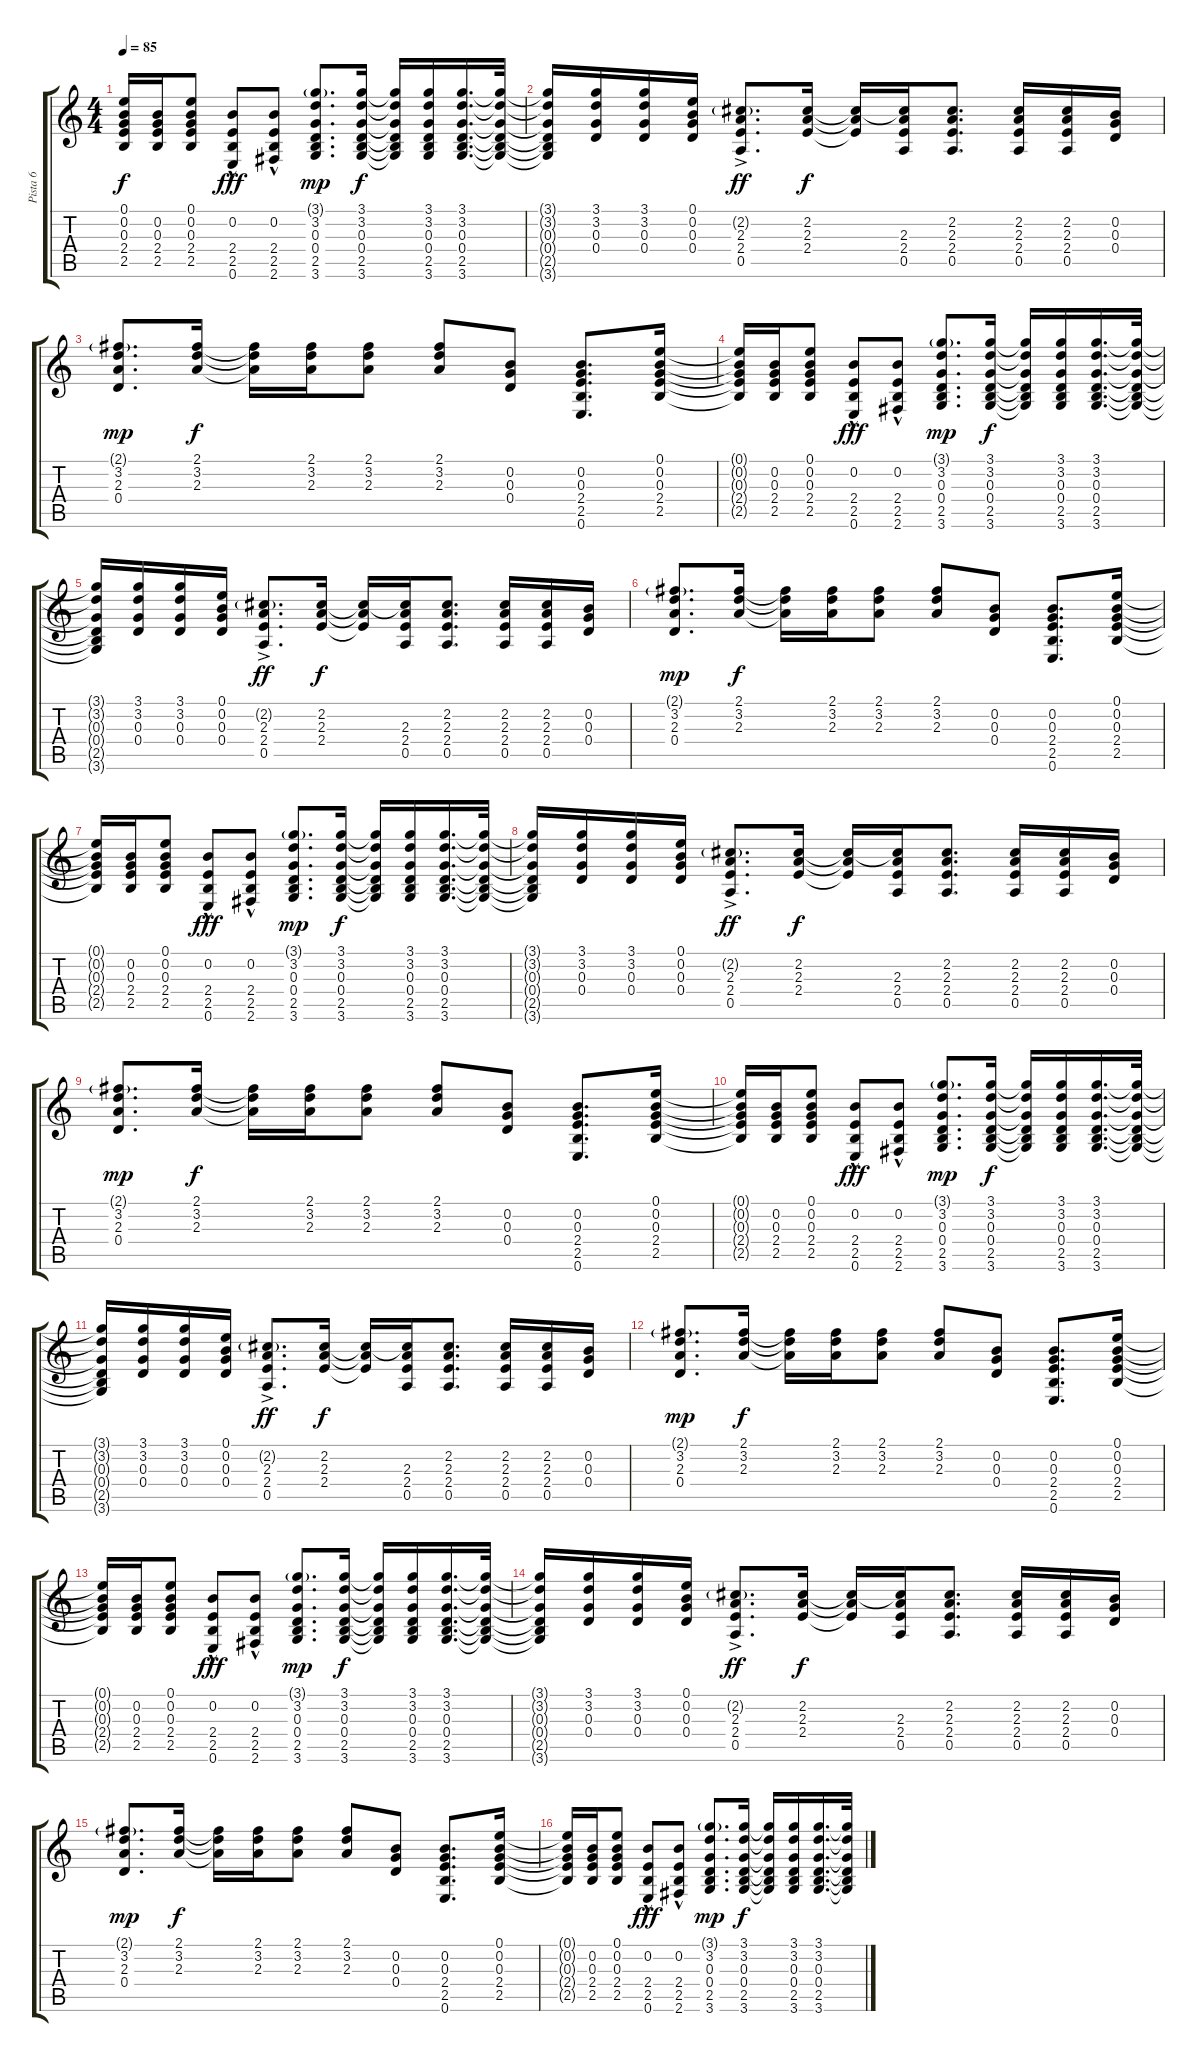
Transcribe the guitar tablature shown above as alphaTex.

\track ("Pista 6" "Pista 6") {instrument electricguitarjazz}
\staff {score tabs}
\tuning (E4 B3 G3 D3 A2 E2) {hide}
\ts (4 4)
\tempo 85
\clef g2
\ks c
(0.1{t} 0.2{t} 0.3{t} 2.4{t} 2.5{t}).16{dy f} (0.2 0.3 2.4 2.5).16 (0.1 0.2 0.3 2.4 2.5).8 (0.2 2.4 2.5 0.6{hac}).8{dy fff} (0.2 2.4 2.5 2.6{hac}).8 (3.1{g} 3.2 0.3 0.4 2.5 3.6).8{d dy mp} (3.1 3.2 0.3 0.4 2.5 3.6).16{dy f} (3.1{t} 3.2{t} 0.3{t} 0.4{t} 2.5{t} 3.6{t}).16 (3.1 3.2 0.3 0.4 2.5 3.6).16 (3.1 3.2 0.3 0.4 2.5 3.6).16{d} (3.1{t} 3.2{t} 0.3{t} 0.4{t} 2.5{t} 3.6{t}).32 |
(3.1{t} 3.2{t} 0.3{t} 0.4{t} 2.5{t} 3.6{t}).16 (3.1 3.2 0.3 0.4).16 (3.1 3.2 0.3 0.4).16 (0.1 0.2 0.3 0.4).16 (2.2{g} 2.3 2.4 0.5{ac}).8{d dy ff} (2.2 2.3 2.4).16{dy f} (2.2{t} 2.3{t} 2.4{t}).16 (2.2{t} 2.3 2.4 0.5).16 (2.2 2.3 2.4 0.5).8{d} (2.2 2.3 2.4 0.5).16 (2.2 2.3 2.4 0.5).16 (0.2 0.3 0.4).16 |
(2.1{g} 3.2 2.3 0.4).8{d dy mp} (2.1 3.2 2.3).16{dy f} (2.1{t} 3.2{t} 2.3{t}).16 (2.1 3.2 2.3).16 (2.1 3.2 2.3).8 (2.1 3.2 2.3).8 (0.2 0.3 0.4).8 (0.2 0.3 2.4 2.5 0.6).8{d} (0.1 0.2 0.3 2.4 2.5).16 |
(0.1{t} 0.2{t} 0.3{t} 2.4{t} 2.5{t}).16 (0.2 0.3 2.4 2.5).16 (0.1 0.2 0.3 2.4 2.5).8 (0.2 2.4 2.5 0.6{hac}).8{dy fff} (0.2 2.4 2.5 2.6{hac}).8 (3.1{g} 3.2 0.3 0.4 2.5 3.6).8{d dy mp} (3.1 3.2 0.3 0.4 2.5 3.6).16{dy f} (3.1{t} 3.2{t} 0.3{t} 0.4{t} 2.5{t} 3.6{t}).16 (3.1 3.2 0.3 0.4 2.5 3.6).16 (3.1 3.2 0.3 0.4 2.5 3.6).16{d} (3.1{t} 3.2{t} 0.3{t} 0.4{t} 2.5{t} 3.6{t}).32 |
(3.1{t} 3.2{t} 0.3{t} 0.4{t} 2.5{t} 3.6{t}).16 (3.1 3.2 0.3 0.4).16 (3.1 3.2 0.3 0.4).16 (0.1 0.2 0.3 0.4).16 (2.2{g} 2.3 2.4 0.5{ac}).8{d dy ff} (2.2 2.3 2.4).16{dy f} (2.2{t} 2.3{t} 2.4{t}).16 (2.2{t} 2.3 2.4 0.5).16 (2.2 2.3 2.4 0.5).8{d} (2.2 2.3 2.4 0.5).16 (2.2 2.3 2.4 0.5).16 (0.2 0.3 0.4).16 |
(2.1{g} 3.2 2.3 0.4).8{d dy mp} (2.1 3.2 2.3).16{dy f} (2.1{t} 3.2{t} 2.3{t}).16 (2.1 3.2 2.3).16 (2.1 3.2 2.3).8 (2.1 3.2 2.3).8 (0.2 0.3 0.4).8 (0.2 0.3 2.4 2.5 0.6).8{d} (0.1 0.2 0.3 2.4 2.5).16 |
(0.1{t} 0.2{t} 0.3{t} 2.4{t} 2.5{t}).16 (0.2 0.3 2.4 2.5).16 (0.1 0.2 0.3 2.4 2.5).8 (0.2 2.4 2.5 0.6{hac}).8{dy fff} (0.2 2.4 2.5 2.6{hac}).8 (3.1{g} 3.2 0.3 0.4 2.5 3.6).8{d dy mp} (3.1 3.2 0.3 0.4 2.5 3.6).16{dy f} (3.1{t} 3.2{t} 0.3{t} 0.4{t} 2.5{t} 3.6{t}).16 (3.1 3.2 0.3 0.4 2.5 3.6).16 (3.1 3.2 0.3 0.4 2.5 3.6).16{d} (3.1{t} 3.2{t} 0.3{t} 0.4{t} 2.5{t} 3.6{t}).32 |
(3.1{t} 3.2{t} 0.3{t} 0.4{t} 2.5{t} 3.6{t}).16 (3.1 3.2 0.3 0.4).16 (3.1 3.2 0.3 0.4).16 (0.1 0.2 0.3 0.4).16 (2.2{g} 2.3 2.4 0.5{ac}).8{d dy ff} (2.2 2.3 2.4).16{dy f} (2.2{t} 2.3{t} 2.4{t}).16 (2.2{t} 2.3 2.4 0.5).16 (2.2 2.3 2.4 0.5).8{d} (2.2 2.3 2.4 0.5).16 (2.2 2.3 2.4 0.5).16 (0.2 0.3 0.4).16 |
(2.1{g} 3.2 2.3 0.4).8{d dy mp} (2.1 3.2 2.3).16{dy f} (2.1{t} 3.2{t} 2.3{t}).16 (2.1 3.2 2.3).16 (2.1 3.2 2.3).8 (2.1 3.2 2.3).8 (0.2 0.3 0.4).8 (0.2 0.3 2.4 2.5 0.6).8{d} (0.1 0.2 0.3 2.4 2.5).16 |
(0.1{t} 0.2{t} 0.3{t} 2.4{t} 2.5{t}).16 (0.2 0.3 2.4 2.5).16 (0.1 0.2 0.3 2.4 2.5).8 (0.2 2.4 2.5 0.6{hac}).8{dy fff} (0.2 2.4 2.5 2.6{hac}).8 (3.1{g} 3.2 0.3 0.4 2.5 3.6).8{d dy mp} (3.1 3.2 0.3 0.4 2.5 3.6).16{dy f} (3.1{t} 3.2{t} 0.3{t} 0.4{t} 2.5{t} 3.6{t}).16 (3.1 3.2 0.3 0.4 2.5 3.6).16 (3.1 3.2 0.3 0.4 2.5 3.6).16{d} (3.1{t} 3.2{t} 0.3{t} 0.4{t} 2.5{t} 3.6{t}).32 |
(3.1{t} 3.2{t} 0.3{t} 0.4{t} 2.5{t} 3.6{t}).16 (3.1 3.2 0.3 0.4).16 (3.1 3.2 0.3 0.4).16 (0.1 0.2 0.3 0.4).16 (2.2{g} 2.3 2.4 0.5{ac}).8{d dy ff} (2.2 2.3 2.4).16{dy f} (2.2{t} 2.3{t} 2.4{t}).16 (2.2{t} 2.3 2.4 0.5).16 (2.2 2.3 2.4 0.5).8{d} (2.2 2.3 2.4 0.5).16 (2.2 2.3 2.4 0.5).16 (0.2 0.3 0.4).16 |
(2.1{g} 3.2 2.3 0.4).8{d dy mp volume 7} (2.1 3.2 2.3).16{dy f} (2.1{t} 3.2{t} 2.3{t}).16 (2.1 3.2 2.3).16 (2.1 3.2 2.3).8 (2.1 3.2 2.3).8 (0.2 0.3 0.4).8 (0.2 0.3 2.4 2.5 0.6).8{d} (0.1 0.2 0.3 2.4 2.5).16 |
(0.1{t} 0.2{t} 0.3{t} 2.4{t} 2.5{t}).16 (0.2 0.3 2.4 2.5).16 (0.1 0.2 0.3 2.4 2.5).8 (0.2 2.4 2.5 0.6{hac}).8{dy fff} (0.2 2.4 2.5 2.6{hac}).8 (3.1{g} 3.2 0.3 0.4 2.5 3.6).8{d dy mp} (3.1 3.2 0.3 0.4 2.5 3.6).16{dy f} (3.1{t} 3.2{t} 0.3{t} 0.4{t} 2.5{t} 3.6{t}).16 (3.1 3.2 0.3 0.4 2.5 3.6).16 (3.1 3.2 0.3 0.4 2.5 3.6).16{d} (3.1{t} 3.2{t} 0.3{t} 0.4{t} 2.5{t} 3.6{t}).32 |
(3.1{t} 3.2{t} 0.3{t} 0.4{t} 2.5{t} 3.6{t}).16 (3.1 3.2 0.3 0.4).16 (3.1 3.2 0.3 0.4).16 (0.1 0.2 0.3 0.4).16 (2.2{g} 2.3 2.4 0.5{ac}).8{d dy ff} (2.2 2.3 2.4).16{dy f} (2.2{t} 2.3{t} 2.4{t}).16 (2.2{t} 2.3 2.4 0.5).16 (2.2 2.3 2.4 0.5).8{d} (2.2 2.3 2.4 0.5).16 (2.2 2.3 2.4 0.5).16 (0.2 0.3 0.4).16 |
(2.1{g} 3.2 2.3 0.4).8{d dy mp} (2.1 3.2 2.3).16{dy f} (2.1{t} 3.2{t} 2.3{t}).16 (2.1 3.2 2.3).16 (2.1 3.2 2.3).8 (2.1 3.2 2.3).8 (0.2 0.3 0.4).8 (0.2 0.3 2.4 2.5 0.6).8{d} (0.1 0.2 0.3 2.4 2.5).16 |
(0.1{t} 0.2{t} 0.3{t} 2.4{t} 2.5{t}).16 (0.2 0.3 2.4 2.5).16 (0.1 0.2 0.3 2.4 2.5).8 (0.2 2.4 2.5 0.6{hac}).8{dy fff} (0.2 2.4 2.5 2.6{hac}).8 (3.1{g} 3.2 0.3 0.4 2.5 3.6).8{d dy mp} (3.1 3.2 0.3 0.4 2.5 3.6).16{dy f} (3.1{t} 3.2{t} 0.3{t} 0.4{t} 2.5{t} 3.6{t}).16 (3.1 3.2 0.3 0.4 2.5 3.6).16 (3.1 3.2 0.3 0.4 2.5 3.6).16{d} (3.1{t} 3.2{t} 0.3{t} 0.4{t} 2.5{t} 3.6{t}).32
